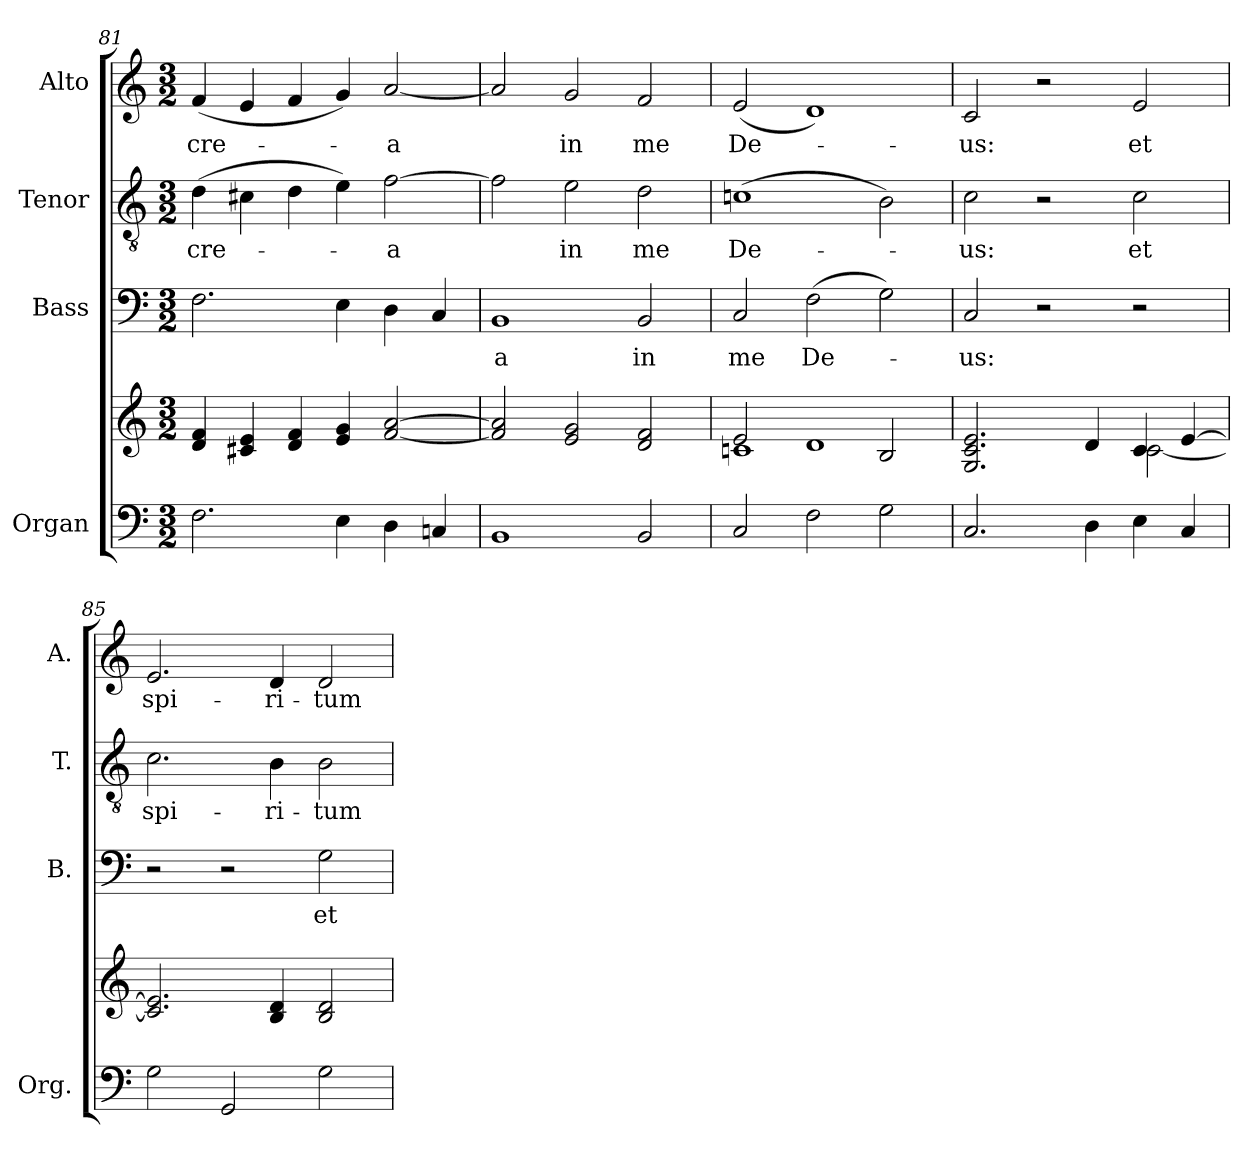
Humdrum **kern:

**kern	**kern	**kern	**text	**kern	**text	**kern	**text
*part4	*part4	*part3	*part3	*part2	*part2	*part1	*part1
*staff5	*staff4	*staff3	*staff3	*staff2	*staff2	*staff1	*staff1
*I"Organ	*	*I"Bass	*	*I"Tenor	*	*I"Alto	*
*I'Org.	*	*I'B.	*	*I'T.	*	*I'A.	*
*clefF4	*clefG2	*clefF4	*	*clefGv2	*	*clefG2	*
*	*	*	*	*ITrd7c12	*	*	*
*k[]	*k[]	*k[]	*	*k[]	*	*k[]	*
*C:	*C:	*C:	*	*C:	*	*C:	*
*M3/2	*M3/2	*M3/2	*	*M3/2	*	*M3/2	*
=81	=81	=81	=81	=81	=81	=81	=81
!	!	!	!	!	!LO:LY:b:color=#000000	!	!
!	!	!	!	!	!	!	!LO:LY:b:color=#000000
2.Fi\	4di/ 4fi	2.Fi\	.	(4Di\	cre-	(4fi/	cre-
.	4c#Xi/ 4ei	.	.	4C#Xi\	.	4ei/	.
.	4di/ 4fi	.	.	4Di\	.	4fi/	.
4Ei\	4ei/ 4gi	4Ei\	.	4Ei\)	.	4gi/)	.
!	!	!	!	!	!LO:LY:b:color=#000000	!	!
!	!	!	!	!	!	!	!LO:LY:b:color=#000000
4Di\	[2fi/ [2ai	4Di\	.	[2Fi\	-a	[2ai/	-a
4Cni/	.	4Ci/	.	.	.	.	.
=82	=82	=82	=82	=82	=82	=82	=82
!	!	!	!LO:LY:b:color=#000000	!	!	!	!
1BBi	2fi/] 2ai]	1BBi	-a	2Fi\]	.	2ai/]	.
!	!	!	!	!	!LO:LY:b:color=#000000	!	!
!	!	!	!	!	!	!	!LO:LY:b:color=#000000
.	2ei/ 2gi	.	.	2Ei\	in	2gi/	in
!	!	!	!LO:LY:b:color=#000000	!	!	!	!
!	!	!	!	!	!LO:LY:b:color=#000000	!	!
!	!	!	!	!	!	!	!LO:LY:b:color=#000000
2BBi/	2di/ 2fi	2BBi/	in	2Di\	me	2fi/	me
=83	=83	=83	=83	=83	=83	=83	=83
*	*^	*	*	*	*	*	*
!	!	!	!	!LO:LY:b:color=#000000	!	!	!	!
!	!	!	!	!	!	!LO:LY:b:color=#000000	!	!
!	!	!	!	!	!	!	!	!LO:LY:b:color=#000000
2Ci/	2ei/	1cni	2Ci/	me	(1Cni	De-	(2ei/	De-
!	!	!	!	!LO:LY:b:color=#000000	!	!	!	!
2Fi\	1di	.	(2Fi\	De-	.	.	1di)	.
2Gi\	.	2Bi/	2Gi\)	.	2BBi\)	.	.	.
=84	=84	=84	=84	=84	=84	=84	=84	=84
!	!	!	!	!LO:LY:b:color=#000000	!	!	!	!
!	!	!	!	!	!	!LO:LY:b:color=#000000	!	!
!	!	!	!	!	!	!	!	!LO:LY:b:color=#000000
2.Ci/	2.Gi/ 2.ci 2.ei	1ryy	2Ci/	-us:	2Ci\	-us:	2ci/	-us:
.	.	.	2r	.	2r	.	2r	.
4Di\	4di/	.	.	.	.	.	.	.
!	!	!	!	!	!	!LO:LY:b:color=#000000	!	!
!	!	!	!	!	!	!	!	!LO:LY:b:color=#000000
4Ei\	4ci/	[2ci\	2r	.	2Ci\	et	2ei/	et
4Ci/	[4ei/	.	.	.	.	.	.	.
*	*v	*v	*	*	*	*	*	*
=85	=85	=85	=85	=85	=85	=85	=85
!	!	!	!	!	!LO:LY:b:color=#000000	!	!
!	!	!	!	!	!	!	!LO:LY:b:color=#000000
2Gi\	2.ci/] 2.ei]	2r	.	2.Ci\	spi-	2.ei/	spi-
2GGi/	.	2r	.	.	.	.	.
!	!	!	!	!	!LO:LY:b:color=#000000	!	!
!	!	!	!	!	!	!	!LO:LY:b:color=#000000
.	4Bi/ 4di	.	.	4BBi\	-ri-	4di/	-ri-
!	!	!	!LO:LY:b:color=#000000	!	!	!	!
!	!	!	!	!	!LO:LY:b:color=#000000	!	!
!	!	!	!	!	!	!	!LO:LY:b:color=#000000
2Gi\	2Bi/ 2di	2Gi\	et	2BBi\	-tum	2di/	-tum
=	=	=	=	=	=	=	=
*-	*-	*-	*-	*-	*-	*-	*-
